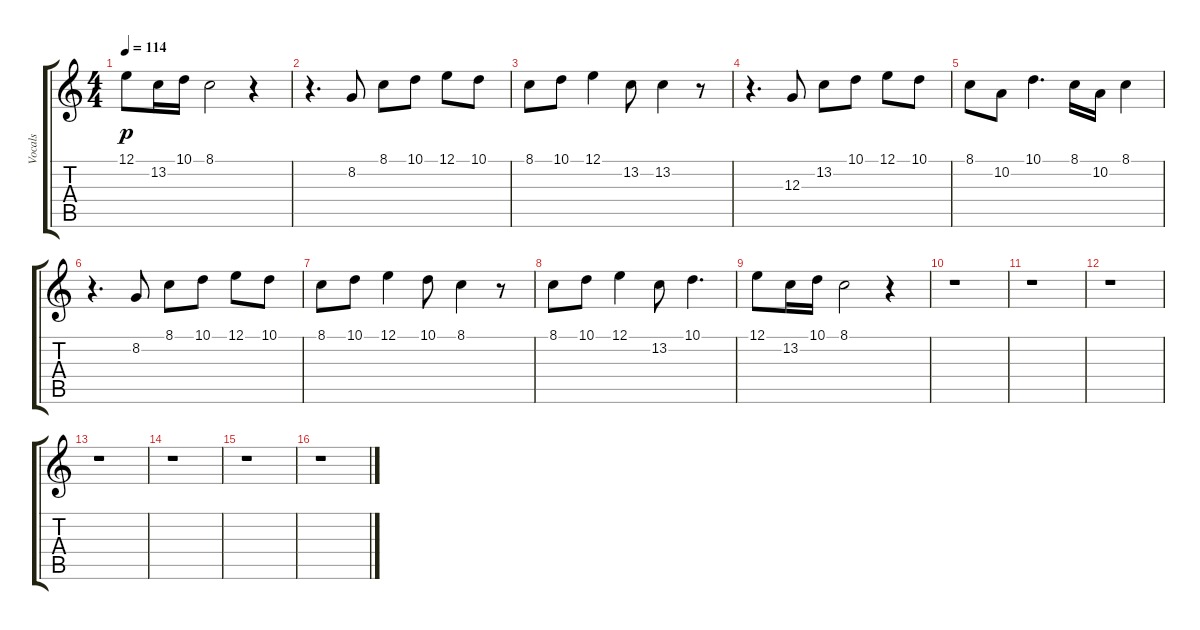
\track ("Vocals" "Vocals") {instrument flute}
\staff {score tabs}
\tuning (E4 B3 G3 D3 A2 E2) {hide}
\ts (4 4)
\tempo 114
\clef g2
\ks c
12.1.8{dy p} 13.2.16 10.1.16 8.1.2 r.4 |
r.4{d} 8.2.8 8.1.8 10.1.8 12.1.8 10.1.8 |
8.1.8 10.1.8 12.1.4 13.2.8 13.2.4 r.8 |
r.4{d} 12.3.8 13.2.8 10.1.8 12.1.8 10.1.8 |
8.1.8 10.2.8 10.1.4{d} 8.1.16 10.2.16 8.1.4 |
r.4{d} 8.2.8 8.1.8 10.1.8 12.1.8 10.1.8 |
8.1.8 10.1.8 12.1.4 10.1.8 8.1.4 r.8 |
8.1.8 10.1.8 12.1.4 13.2.8 10.1.4{d} |
12.1.8 13.2.16 10.1.16 8.1.2 r.4 |
r.1 |
r.1 |
r.1 |
r.1 |
r.1 |
r.1 |
r.1
